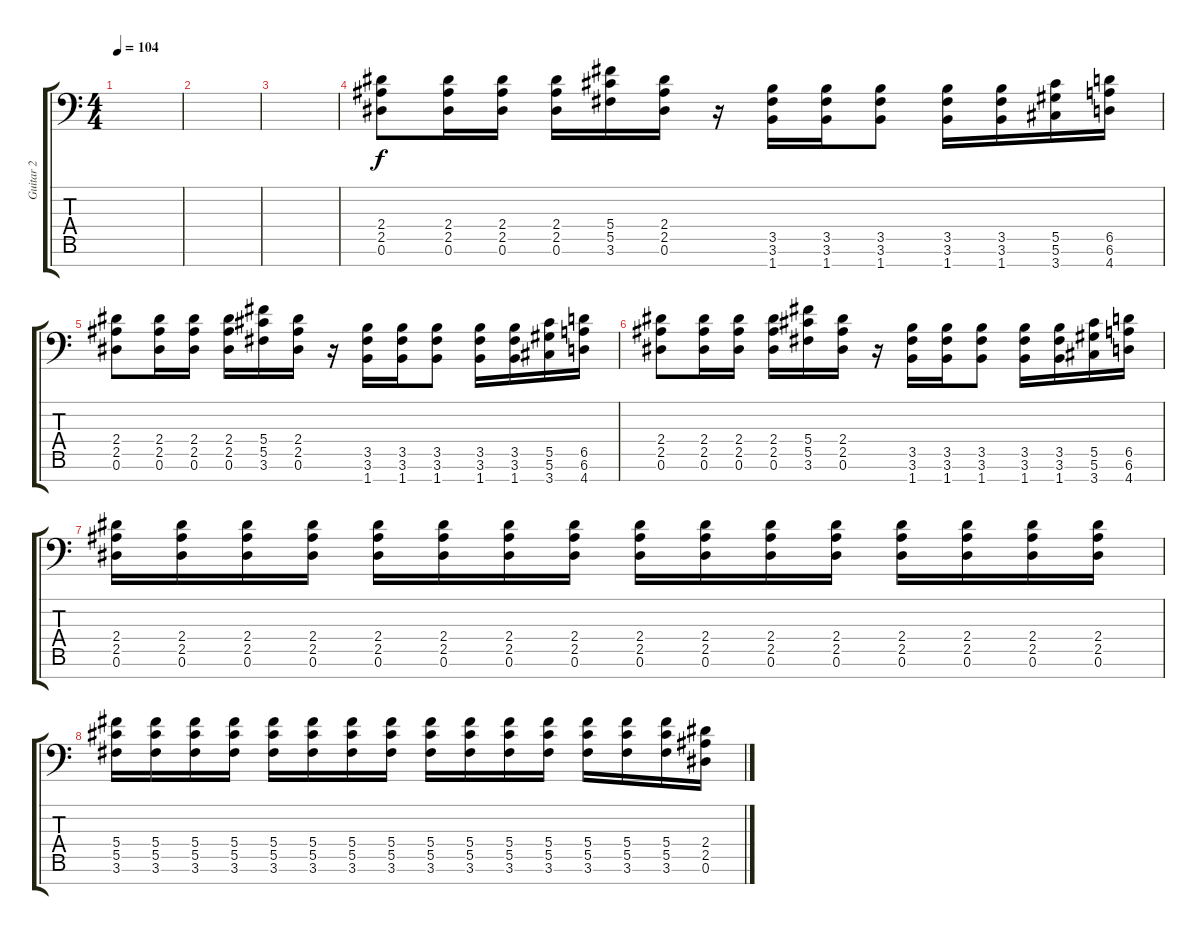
\track ("Guitar 2" "Guitar 2") {instrument distortionguitar}
\staff {score tabs}
\tuning (Eb4 Bb3 Gb3 Db3 Ab2 Eb2 Bb1) {hide}
\ts (4 4)
\tempo 104
\clef f4
\ks c
|
|
|
(2.4 2.5 0.6).8 (2.4 2.5 0.6).16 (2.4 2.5 0.6).16 (2.4 2.5 0.6).16 (5.4 5.5 3.6).16 (2.4 2.5 0.6).16 r.16 (3.5 3.6 1.7).16 (3.5 3.6 1.7).16 (3.5 3.6 1.7).8 (3.5 3.6 1.7).16 (3.5 3.6 1.7).16 (5.5 5.6 3.7).16 (6.5 6.6 4.7).16 |
(2.4 2.5 0.6).8 (2.4 2.5 0.6).16 (2.4 2.5 0.6).16 (2.4 2.5 0.6).16 (5.4 5.5 3.6).16 (2.4 2.5 0.6).16 r.16 (3.5 3.6 1.7).16 (3.5 3.6 1.7).16 (3.5 3.6 1.7).8 (3.5 3.6 1.7).16 (3.5 3.6 1.7).16 (5.5 5.6 3.7).16 (6.5 6.6 4.7).16 |
(2.4 2.5 0.6).8 (2.4 2.5 0.6).16 (2.4 2.5 0.6).16 (2.4 2.5 0.6).16 (5.4 5.5 3.6).16 (2.4 2.5 0.6).16 r.16 (3.5 3.6 1.7).16 (3.5 3.6 1.7).16 (3.5 3.6 1.7).8 (3.5 3.6 1.7).16 (3.5 3.6 1.7).16 (5.5 5.6 3.7).16 (6.5 6.6 4.7).16 |
(2.4 2.5 0.6).16 (2.4 2.5 0.6).16 (2.4 2.5 0.6).16 (2.4 2.5 0.6).16 (2.4 2.5 0.6).16 (2.4 2.5 0.6).16 (2.4 2.5 0.6).16 (2.4 2.5 0.6).16 (2.4 2.5 0.6).16 (2.4 2.5 0.6).16 (2.4 2.5 0.6).16 (2.4 2.5 0.6).16 (2.4 2.5 0.6).16 (2.4 2.5 0.6).16 (2.4 2.5 0.6).16 (2.4 2.5 0.6).16 |
(5.4 5.5 3.6).16 (5.4 5.5 3.6).16 (5.4 5.5 3.6).16 (5.4 5.5 3.6).16 (5.4 5.5 3.6).16 (5.4 5.5 3.6).16 (5.4 5.5 3.6).16 (5.4 5.5 3.6).16 (5.4 5.5 3.6).16 (5.4 5.5 3.6).16 (5.4 5.5 3.6).16 (5.4 5.5 3.6).16 (5.4 5.5 3.6).16 (5.4 5.5 3.6).16 (5.4 5.5 3.6).16 (2.4 2.5 0.6).16
